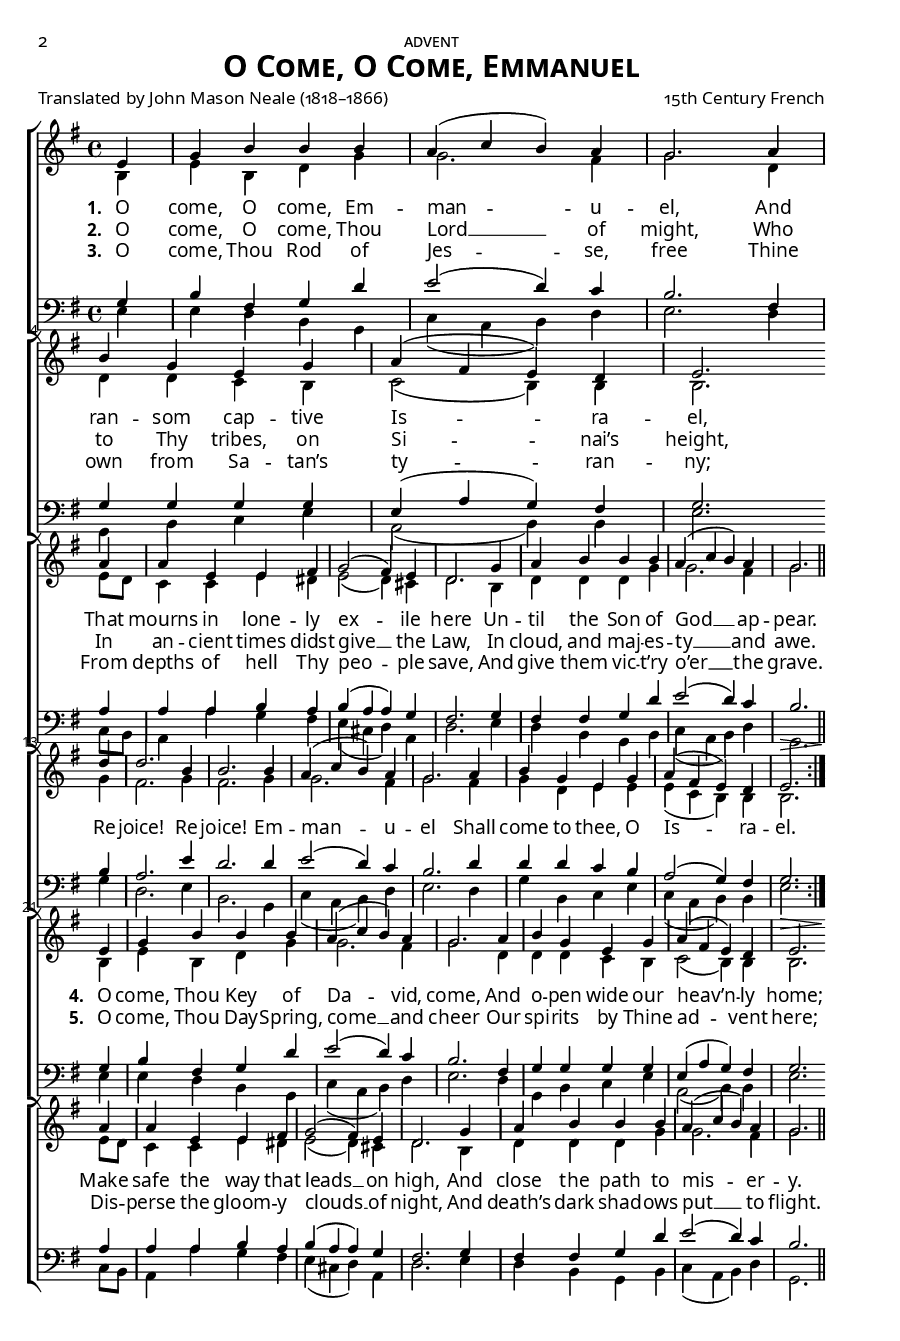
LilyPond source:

\version "2.14.2"
\include "../util.ly"
\header {
  title = \markup{\override #'(font-name . "Garamond Premier Pro Semibold"){ \abs-fontsize #15 \smallCapsOldStyle"O Come, O Come, Emmanuel"}}
  poet = \markup\oldStyleNum"Translated by John Mason Neale (1818–1866)"
  composer = \markup\oldStyleNum"15th Century French"
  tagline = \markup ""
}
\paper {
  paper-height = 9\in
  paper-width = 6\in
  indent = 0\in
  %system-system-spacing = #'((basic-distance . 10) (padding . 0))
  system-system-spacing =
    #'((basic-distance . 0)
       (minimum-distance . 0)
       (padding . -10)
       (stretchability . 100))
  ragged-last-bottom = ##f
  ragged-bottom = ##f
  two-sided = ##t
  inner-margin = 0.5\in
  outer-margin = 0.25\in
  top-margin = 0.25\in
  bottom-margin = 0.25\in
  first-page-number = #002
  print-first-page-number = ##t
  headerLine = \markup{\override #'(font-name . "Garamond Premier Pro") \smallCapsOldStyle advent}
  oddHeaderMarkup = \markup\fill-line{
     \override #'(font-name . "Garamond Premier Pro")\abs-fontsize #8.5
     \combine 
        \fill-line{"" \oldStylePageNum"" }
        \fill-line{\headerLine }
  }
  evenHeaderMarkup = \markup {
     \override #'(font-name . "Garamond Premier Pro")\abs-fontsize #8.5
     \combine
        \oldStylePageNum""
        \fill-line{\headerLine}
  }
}
#(set-global-staff-size 15) \paper{ #(define fonts (make-pango-font-tree "GoudyOlSt BT" "Garamond Premier Pro" "Garamond Premier Pro" (/ 15 20))) }
global = {
  \key g \major
  \time 4/4
  \autoBeamOff
  \override DynamicLineSpanner #'staff-padding = #0.0
  \override DynamicLineSpanner #'Y-extent = #'(-1 . 1)
}

sopMusic = \relative c' {
  \repeat volta 2{
    \partial 4 e4 |
    g b b b |
    a( c b) a |
    g2. a4 |
    b g e g |
    
    a( fis e) d |
    e2. \bar""\break a4 |
    a e e fis |
    g2( fis4) e |
    
    d2. g4 |
    a b b b |
    a( c b) a |
    \partial 2. g2. \bar "||" \break
    
    \partial 4 d'4 |
    d2. b4 |
    b2. b4 |
    a( c b) a |
    g2. a4 |
    b g e g |
    a( fis e) d |
    \partial 2. <<e2. {s2^\> s8. s16\!}>> \break
  }
  
  
  
  \partial 4 e4 |
  g b b b |
  a( c b) a |
  g2. a4 |
  b g e g |
  
  a( fis e) d |
  e2. \bar""\break a4 |
  a e e fis |
  g2( fis4) e |
  
  d2. g4 |
  a b b b |
  a( c b) a |
  \partial 2. g2. \bar "||" \break
}
sopWords = \lyricmode {
  
}

altoMusic = \relative c' {
  b4 |
  e b d g |
  g2. fis4 |
  g2. d4 |
  d d c b |
  
  c2(  b4) b |
  b2. e8[ d] |
  c4 c e dis |
  e2( d4) cis |
  
  d2. b4 |
  d d d g |
  g2. fis4 |
  g2. |
  
  g4 |
  fis2. g4 |
  fis2. g4 |
  g2. fis4 |
  g2. fis4 |
  g d e e |
  e( c b) b |
  b2.
  
  
  
  
  b4 |
  e b d g |
  g2. fis4 |
  g2. d4 |
  d d c b |
  
  c2(  b4) b |
  b2. e8[ d] |
  c4 c e dis |
  e2( d4) cis |
  
  d2. b4 |
  d d d g |
  g2. fis4 |
  g2. |
}
altoWords = \lyricmode {
  \dropLyricsVII
  \set stanza = #"1. "
  O come, O come, Em -- man -- u -- el,  And ran -- som cap -- tive Is -- ra -- el,
  That mourns in lone -- ly ex -- ile here  Un -- til the Son of God __ ap -- pear.
  Re -- joice! Re -- joice! Em -- man -- u -- el Shall come to thee, O Is -- ra -- el.
  
  
  \set stanza = #"4. "
  O come, Thou Key of Da -- vid, come, And o -- pen wide our heav’n -- ly home;
  Make safe the way that leads __ on high, And close the path to mis -- er -- y.
}
altoWordsII = \lyricmode {
  \dropLyricsVII
%\markup\italic
  \set stanza = #"2. "
  O come, O come, Thou Lord __ of might, Who to Thy tribes, on Si -- nai’s height,
  In an -- cient times didst give __ the Law, In cloud, and maj -- es -- ty __ and awe.
  
  \repeat unfold 16 \skip1
  \set stanza = #"5. "
  O come, Thou Day -- Spring, come __ and cheer Our spi -- rits by Thine ad -- vent here;
  Dis -- perse the gloom -- y clouds __ of night, And death’s dark shad -- ows put __ to flight.
  
}
altoWordsIII = \lyricmode {
  \dropLyricsVII
  \set stanza = #"3. "
  O come, Thou Rod of Jes -- se, free Thine own from Sa -- tan’s ty -- ran -- ny;
  From depths of hell Thy peo -- ple save, And give them vic -- t’ry o’er __ the grave.
}
altoWordsIV = \lyricmode {
}
altoWordsV = \lyricmode {
}
altoWordsVI = \lyricmode {
  %\set stanza = #"6. "
}
tenorMusic = \relative c' {
  g4 |
  b fis g d' |
  e2( d4) c |
  b2. fis4 |
  g g g g |
  
  e( a g) fis |
  g2. a4 |
  a a b a |
  b( a a) g |
  
  fis2. g4 |
  fis fis g d' |
  e2( d4) c |
  b2. |
  
  b4 |
  a2. e'4 |
  d2. d4 |
  e2( d4) c |
  b2. d4 |
  d d c b |
  a2( g4) fis |
  <<g2. {s2_\> s8. s16\!}>>
  
  
  
  
  g4 |
  b fis g d' |
  e2( d4) c |
  b2. fis4 |
  g g g g |
  
  e( a g) fis |
  g2. a4 |
  a a b a |
  b( a a) g |
  
  fis2. g4 |
  fis fis g d' |
  e2( d4) c |
  b2. |
}
tenorWords = \lyricmode {

}

bassMusic = \relative c {
  e4 |
  e d b g |
  c( a b) d |
  e2. d4 |
  g, b c e |
  
  a,2( b4) b |
  e2. c8[ b] |
  a4 a' g fis |
  e( cis d) a |
  
  d2. e4 |
  d b g b |
  c( a b) d |
  g,2. |
  
  g'4 |
  d2. e4 |
  b2. g4 |
  c( a b) d |
  e2. d4 |
  g b, c e |
  c( a b) b |
  e2.
  
  
  
  
  e4 |
  e d b g |
  c( a b) d |
  e2. d4 |
  g, b c e |
  
  a,2( b4) b |
  e2. c8[ b] |
  a4 a' g fis |
  e( cis d) a |
  
  d2. e4 |
  d b g b |
  c( a b) d |
  g,2. |
}
bassWords = \lyricmode {

}

\score {
  <<
   \new ChoirStaff <<
%    \new Lyrics = sopranos \with { \override VerticalAxisGroup #'nonstaff-relatedstaff-spacing = #'((basic-distance . 1)) }
    \new Staff = women <<
      \new Voice = "sopranos" { \voiceOne << \global \sopMusic >> }
      \new Voice = "altos" { \voiceTwo << \global \altoMusic >> }
    >>
    \new Lyrics \with { alignAboveContext = #"women" \override VerticalAxisGroup #'nonstaff-relatedstaff-spacing = #'((basic-distance . 1))} \lyricsto "sopranos" \sopWords
    \new Lyrics = "altosVI"  \with { alignBelowContext = #"women" \override VerticalAxisGroup #'nonstaff-relatedstaff-spacing = #'((basic-distance . 1)) } \lyricsto "sopranos" \altoWordsVI
    \new Lyrics = "altosV"  \with { alignBelowContext = #"women" \override VerticalAxisGroup #'nonstaff-relatedstaff-spacing = #'((basic-distance . 1)) } \lyricsto "sopranos" \altoWordsV
    \new Lyrics = "altosIV"  \with { alignBelowContext = #"women" \override VerticalAxisGroup #'nonstaff-relatedstaff-spacing = #'((basic-distance . 1)) } \lyricsto "sopranos" \altoWordsIV
    \new Lyrics = "altosIII"  \with { alignBelowContext = #"women" \override VerticalAxisGroup #'nonstaff-relatedstaff-spacing = #'((basic-distance . 1)) } \lyricsto "sopranos" \altoWordsIII
    \new Lyrics = "altosII"  \with { alignBelowContext = #"women" \override VerticalAxisGroup #'nonstaff-relatedstaff-spacing = #'((basic-distance . 1)) } \lyricsto "sopranos" \altoWordsII
    \new Lyrics = "altos"  \with { alignBelowContext = #"women" \override VerticalAxisGroup #'nonstaff-relatedstaff-spacing = #'((basic-distance . 1)) } \lyricsto "sopranos" \altoWords
   \new Staff = men <<
      \clef bass
      \new Voice = "tenors" { \voiceOne << \global \tenorMusic >> }
      \new Voice = "basses" { \voiceTwo << \global \bassMusic >> }
    >>
    \new Lyrics \with { alignAboveContext = #"men" \override VerticalAxisGroup #'nonstaff-relatedstaff-spacing = #'((basic-distance . 1)) } \lyricsto "tenors" \tenorWords
    \new Lyrics \with { alignBelowContext = #"men" \override VerticalAxisGroup #'nonstaff-relatedstaff-spacing = #'((basic-distance . 1)) } \lyricsto "basses" \bassWords
  >>
%    \new PianoStaff << \new Staff { \new Voice { \pianoRH } } \new Staff { \clef "bass" \pianoLH } >>
  >>
  \midi {
    \tempo 4 = 90
    \set Staff.midiInstrument = "flute"
  }
  \layout {
    \context {
      \Score
      %\override SpacingSpanner #'base-shortest-duration = #(ly:make-moment 1 8)
      %\override SpacingSpanner #'common-shortest-duration = #(ly:make-moment 1 4)
    }
    \context {
      % Remove all empty staves
      % \Staff \RemoveEmptyStaves \override VerticalAxisGroup #'remove-first = ##t
    }
  }
}
